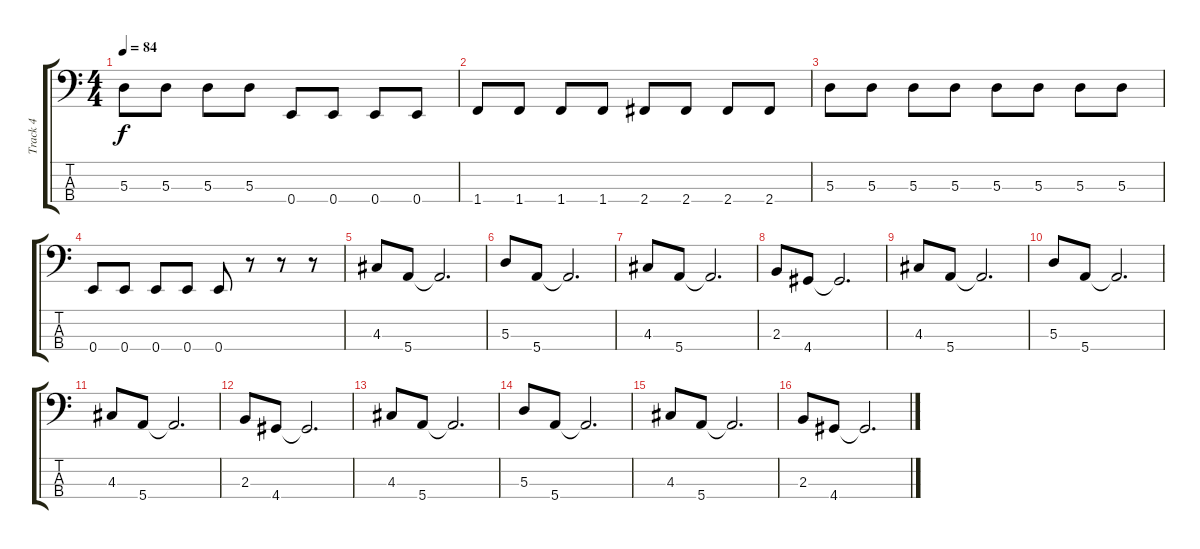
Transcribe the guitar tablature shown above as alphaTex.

\track ("Track 4" "Track 4") {instrument electricbassfinger}
\staff {score tabs}
\tuning (G2 D2 A1 E1) {hide}
\ts (4 4)
\tempo 84
\clef f4
\ks c
5.3.8{dy f} 5.3.8 5.3.8 5.3.8 0.4.8 0.4.8 0.4.8 0.4.8 |
1.4.8 1.4.8 1.4.8 1.4.8 2.4.8 2.4.8 2.4.8 2.4.8 |
5.3.8 5.3.8 5.3.8 5.3.8 5.3.8 5.3.8 5.3.8 5.3.8 |
0.4.8 0.4.8 0.4.8 0.4.8 0.4.8 r.8 r.8 r.8 |
4.3.8 5.4.8 5.4{t}.2{d} |
5.3.8 5.4.8 5.4{t}.2{d} |
4.3.8 5.4.8 5.4{t}.2{d} |
2.3.8 4.4.8 4.4{t}.2{d} |
4.3.8 5.4.8 5.4{t}.2{d} |
5.3.8 5.4.8 5.4{t}.2{d} |
4.3.8 5.4.8 5.4{t}.2{d} |
2.3.8 4.4.8 4.4{t}.2{d} |
4.3.8 5.4.8 5.4{t}.2{d} |
5.3.8 5.4.8 5.4{t}.2{d} |
4.3.8 5.4.8 5.4{t}.2{d} |
2.3.8 4.4.8 4.4{t}.2{d}
